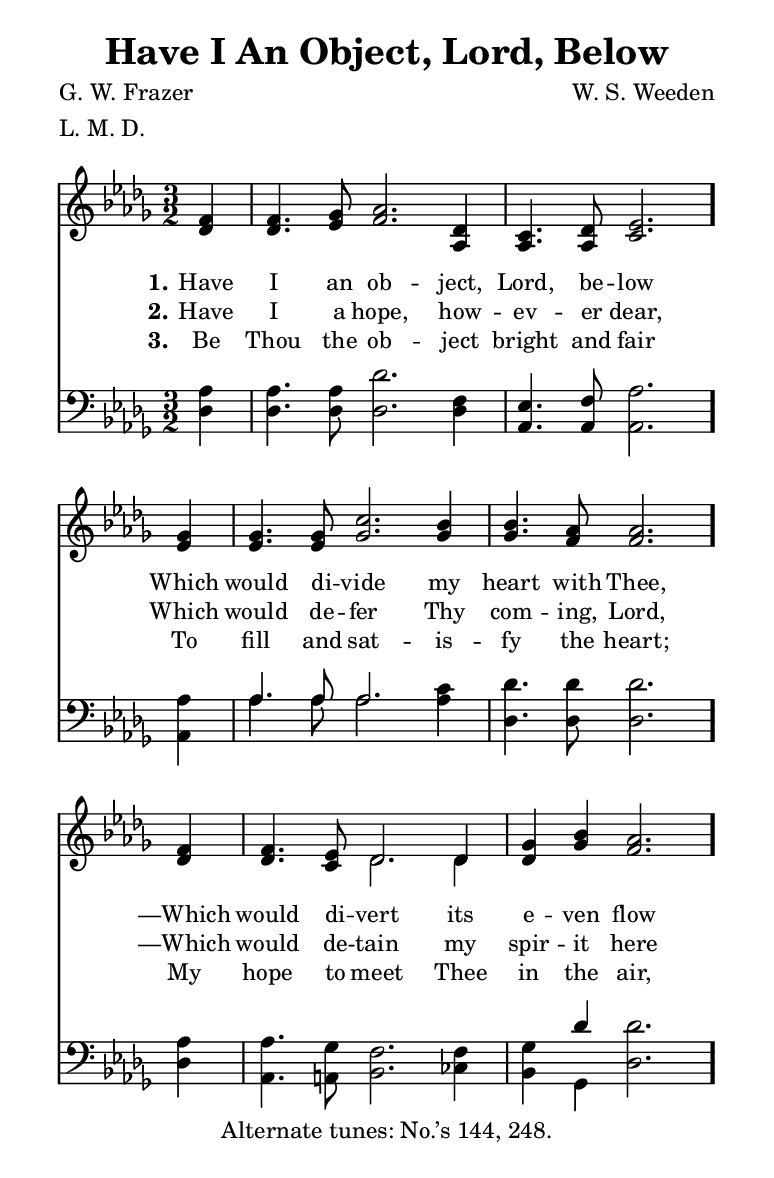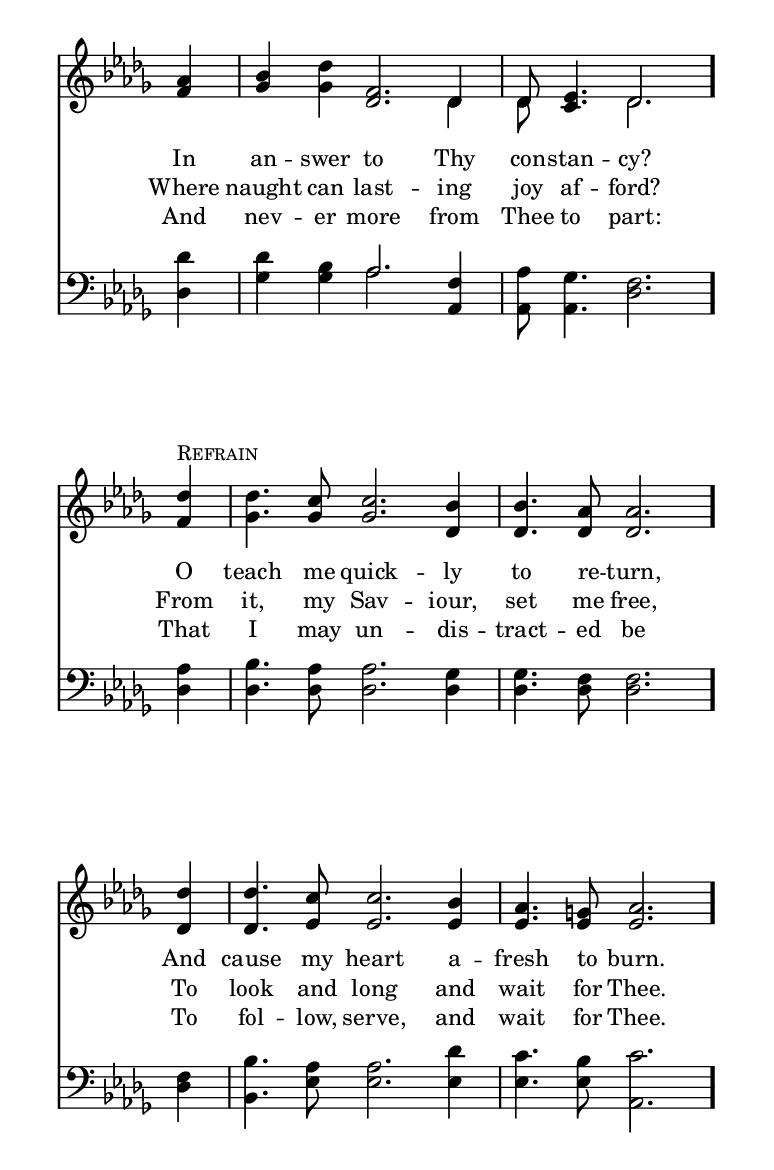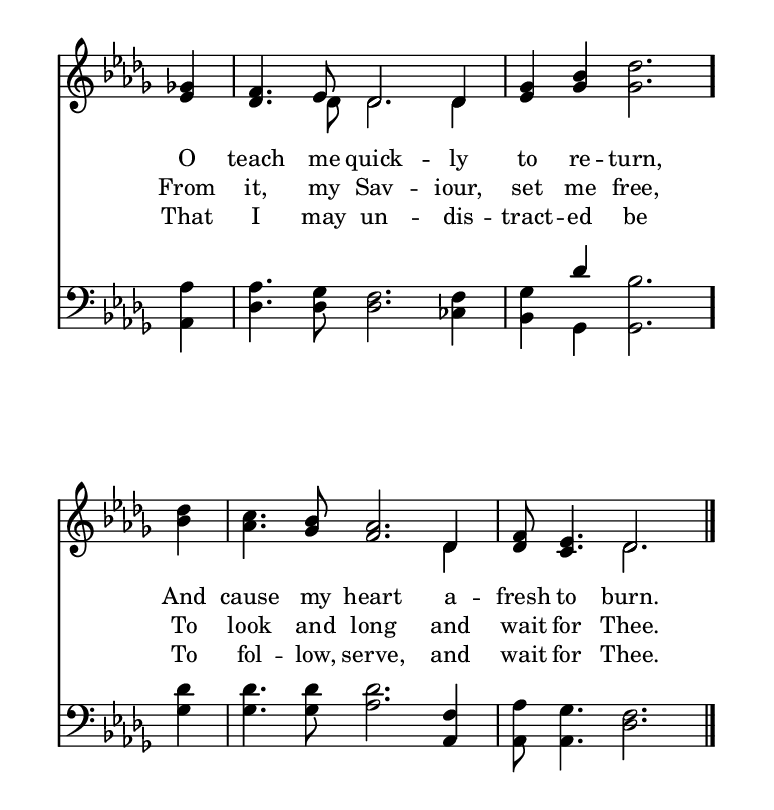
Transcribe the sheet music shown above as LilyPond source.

\include "common/global.ily"
\paper {
  \include "common/paper.ily"
  ragged-last-bottom = ##t
  systems-per-page = ##f
  system-count = #(cond (is-eogsized 5) (#t #f))
  page-count = ##f
  oddFooterMarkup = \markup {
    \fill-line {
      \on-the-fly \first-page \line { Alternate tunes: No.’s 144, 248. }
    }
  }
}

\header{
  hymnnumber = "164"
  title = "Have I An Object, Lord, Below"
  tunename = "Mother’s Prayer"
  meter = "L. M. D."
  poet = "G. W. Frazer"
  composer = "W. S. Weeden"
  %copyright = ""
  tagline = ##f
}

patternAA = { c4 | c4. c8 c2. c4 | c4. c8 c2. }
patternAB = { c4 | c4. c8 c2. c4 | c4  c4 c2. }
patternAC = { c4 | c4. c8 c2. c4 | c8 c4. c2. }

patternBA = { c4 | c4  c4 c2. c4 | c8 c4. c2. }

global = {
  \include "common/overrides.ily"
  \override Staff.TimeSignature.style = #'numbered
  \time 3/2
  \override Score.MetronomeMark.transparent = ##t % hide all fermata changes too
  \tempo 2=70
  \key des \major
  \partial 4
  \autoBeamOff
}

notesSoprano = {
\global
\relative c' {

  \changePitch \patternAA { f | f ges aes des, | c des ees }
  \changePitch \patternAA { ges | ges ges c bes | bes aes aes }
  \changePitch \patternAB { f | f ees des des | ges bes aes }
  \changePitch \patternBA { aes | bes des f, des | des ees des }

  << s^\markup { \small \caps "Refrain" }
  \changePitch \patternAA { des' | des c c bes | bes aes aes } >>
  \changePitch \patternAA { des | des c c bes | aes g aes }
  \changePitch \patternAB { ges | f ees des des | ges bes des }
  \changePitch \patternAC { des | c bes aes des, | f ees des }

  \bar "|."

}
}

notesAlto = {
\global
\relative e' {

  \changePitch \patternAA { des | des ees f aes, | aes aes c }
  \changePitch \patternAA { ees | ees ees ges ges | ges f f }
  \changePitch \patternAB { des | des c des des | des ges f }
  \changePitch \patternBA { f | ges ges des des | des c des }

  \changePitch \patternAA { f | ges ges ges des | des des des }
  \changePitch \patternAA { des | des ees ees ees | ees ees ees }
  \changePitch \patternAB { ees | des des des des | ees ges ges }
  \changePitch \patternAC { bes | aes ges f des | des c des }

}
}

notesTenor = {
\global
\relative a {

  \changePitch \patternAA { aes | aes aes des f, | ees f aes }
  \changePitch \patternAA { aes | aes aes aes c | des des des }
  \changePitch \patternAB { aes | aes ges f f | ges des' des }
  \changePitch \patternBA { des | des bes aes f | aes ges f }

  \changePitch \patternAA { aes | bes aes aes ges | ges f f }
  \changePitch \patternAA { f | bes aes aes des | c bes c }
  \changePitch \patternAB { aes | aes ges f f | ges des' bes }
  \changePitch \patternAC { des | des des des f, | aes ges f }

}
}

notesBass = {
\global
\relative f {

  \changePitch \patternAA { des | des des des des | aes aes aes }
  \changePitch \patternAA { aes | aes' aes aes aes | des, des des }
  \changePitch \patternAB { des | aes a bes ces | bes ges des' }
  \changePitch \patternBA { des | ges ges aes aes, | aes aes des }

  \changePitch \patternAA { des | des des des des | des des des }
  \changePitch \patternAA { des | bes ees ees ees | ees ees aes, }
  \changePitch \patternAB { aes | des des des ces | bes ges ges }
  \changePitch \patternAC { ges' | ges ges aes aes, | aes aes des }

}
}

wordsA = \lyricmode {
\set stanza = "1."

Have I an ob -- ject, Lord, be -- low \bar "."
Which would di -- vide my heart with Thee, \bar "."
—Which would di -- vert its e -- ven flow \bar "."
In an -- swer to Thy con -- stan -- cy? \bar "."
O teach me quick -- ly to re -- turn, \bar "."
And cause my heart a -- fresh to burn. \bar "."
%{HIDE>%} O teach me quick -- ly to re -- turn, \bar "."
And cause my heart a -- fresh to burn. %{<HIDE%} \bar "."

}

wordsB = \lyricmode {
\set stanza = "2."

Have I a hope, how -- ev -- er dear,
Which would de -- fer Thy com -- ing, Lord,
—Which would de -- tain my spir -- it here
Where naught can last -- ing joy af -- ford?
From it, my Sav -- iour, set me free,
To look and long and wait for Thee.
%{HIDE>%} From it, my Sav -- iour, set me free,
To look and long and wait for Thee. %{<HIDE%}

}

wordsC = \lyricmode {
\set stanza = "3."

Be Thou the ob -- ject bright and fair
To fill and sat -- is -- fy the heart;
My hope to meet Thee in the air,
And nev -- er more from Thee to part:
That I may un -- dis -- tract -- ed be
To fol -- low, serve, and wait for Thee.
%{HIDE>%} That I may un -- dis -- tract -- ed be
To fol -- low, serve, and wait for Thee. %{<HIDE%}

}

\score {
  \context ChoirStaff <<
    \context Staff = upper <<
      \set Staff.autoBeaming = ##f
      \set ChoirStaff.systemStartDelimiter = #'SystemStartBar
      \set ChoirStaff.printPartCombineTexts = ##f
      \partcombine #'(2 . 9) \notesSoprano \notesAlto
      \context NullVoice = sopranos { \voiceOne << \notesSoprano >> }
      \context NullVoice = altos { \voiceTwo << \notesAlto >> }
      \context Lyrics = one   \lyricsto sopranos \wordsA
      \context Lyrics = two   \lyricsto sopranos \wordsB
      \context Lyrics = three \lyricsto sopranos \wordsC
    >>
    \context Staff = men <<
      \clef bass
      \set ChoirStaff.printPartCombineTexts = ##f
      \partcombine #'(2 . 9) \notesTenor \notesBass
      \context NullVoice = tenors { \voiceOne << \notesTenor >> }
      \context NullVoice = basses { \voiceTwo << \notesBass >> }
    >>
  >>
  \layout {
    \include "common/layout.ily"
  }
  \midi{
    \include "common/midi.ily"
  }
}

\version "2.19.49"  % necessary for upgrading to future LilyPond versions.

% vi:set et ts=2 sw=2 ai nocindent syntax=lilypond:
